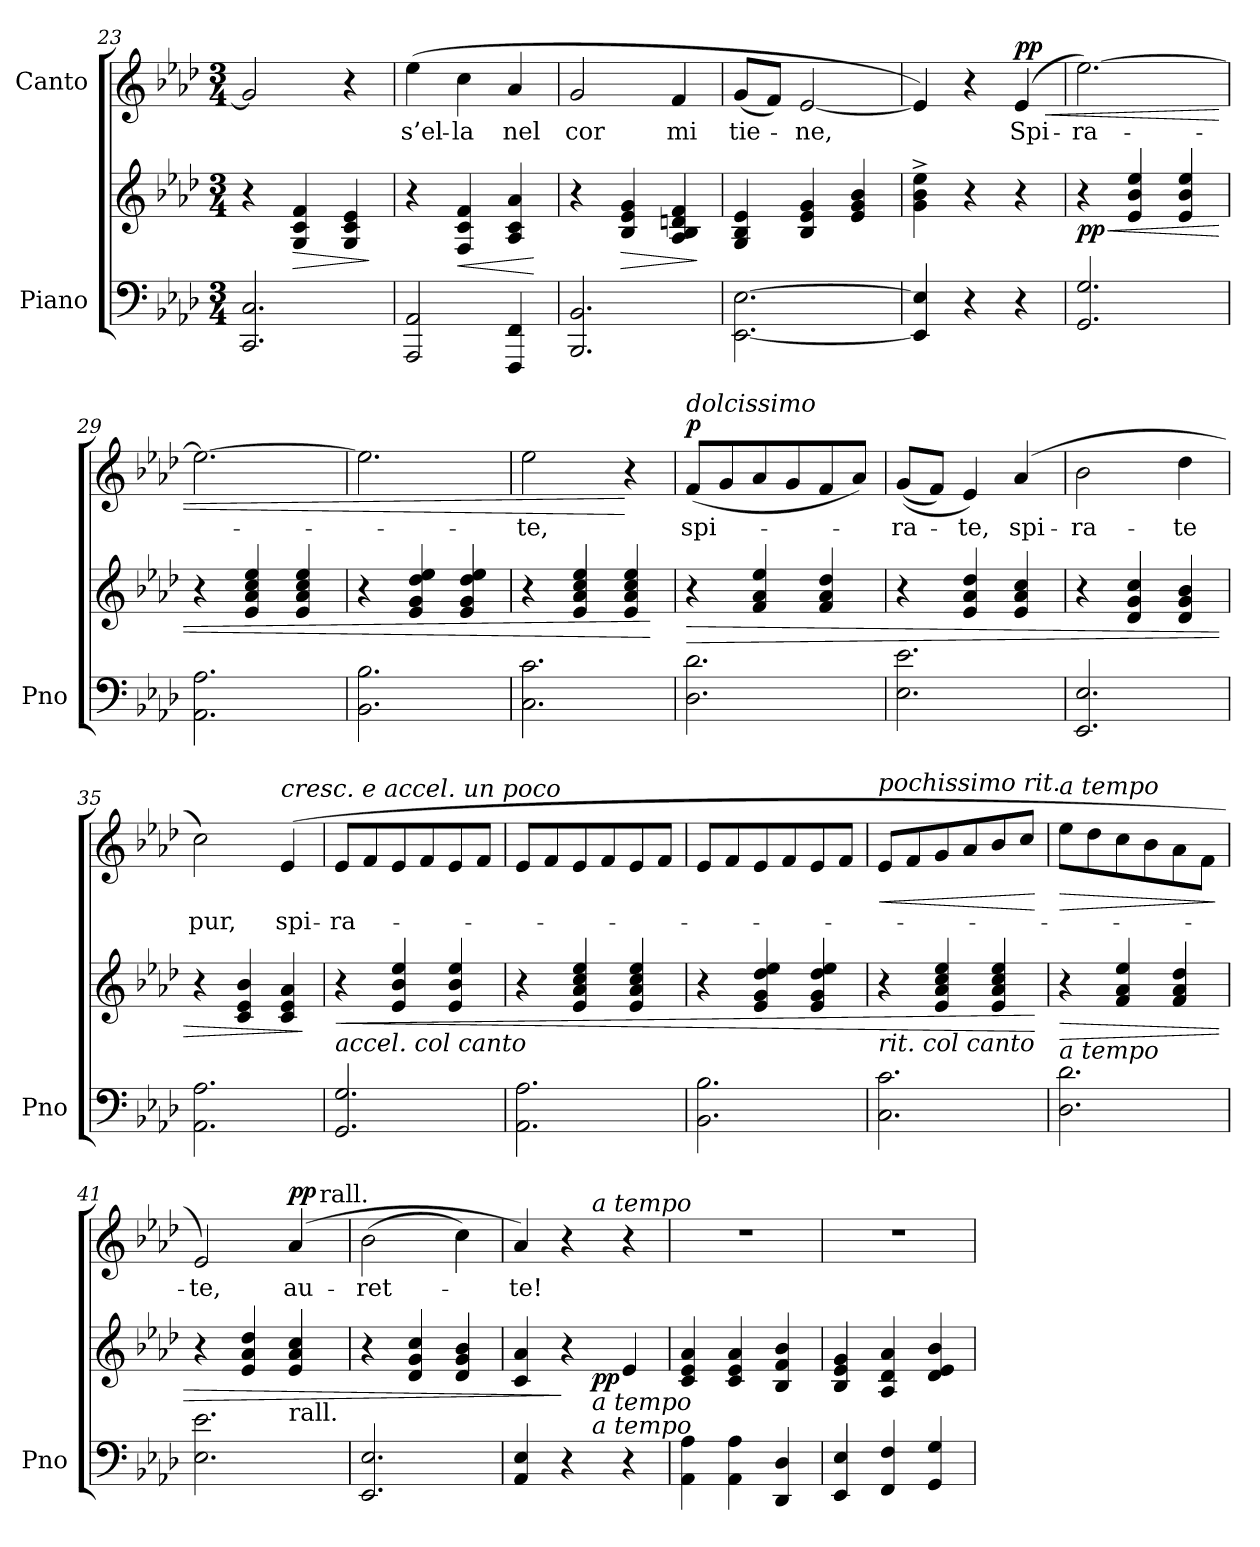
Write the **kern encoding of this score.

**kern	**kern	**dynam	**kern	**text	**dynam
*part2	*part2	*part2	*part1	*part1	*part1
*staff3	*staff2	*staff2/3	*staff1	*staff1	*staff1
*I"Piano	*	*	*I"Canto	*	*
*I'Pno	*	*	*	*	*
*clefF4	*clefG2	*	*clefG2	*	*
*k[b-e-a-d-]	*k[b-e-a-d-]	*	*k[b-e-a-d-]	*	*
*M3/4	*M3/4	*	*M3/4	*	*
=23	=23	=23	=23	=23	=23
2.CC/ 2.C/	4r	.	2g/]	.	.
!	!	!LO:HP:b	!	!	!
.	4G/ 4c/ 4f/	>	.	.	.
.	4G/ 4c/ 4e-/	.	4r	.	.
.	.	]	.	.	.
=24	=24	=24	=24	=24	=24
!	!	!	!	!LO:LY:b	!
2AAA-/ 2AA-/	4r	.	(4ee-\	s’el-	.
!	!	!LO:HP:b	!	!LO:LY:b	!
.	4F/ 4c/ 4f/	<	4cc\	-la	.
!	!	!	!	!LO:LY:b	!
4FFF/ 4FF/	4A-/ 4c/ 4a-/	.	4a-/	nel	.
.	.	[	.	.	.
=25	=25	=25	=25	=25	=25
!	!	!	!	!LO:LY:b	!
2.BBB-/ 2.BB-/	4r	.	2g/	cor	.
!	!	!LO:HP:b	!	!	!
.	4B-/ 4e-/ 4g/	>	.	.	.
!	!	!	!	!LO:LY:b	!
.	4A-/ 4B-/ 4dn/ 4f/	.	4f/	mi	.
.	.	]	.	.	.
!!LO:LB:g=z
=26	=26	=26	=26	=26	=26
!	!	!	!	!LO:LY:b	!
[2.EE-\ [2.E-\	4G/ 4B-/ 4e-/	.	(8g/L	tie-	.
.	.	.	8f/J)	.	.
!	!	!	!	!LO:LY:b	!
.	4B-/ 4e-/ 4g/	.	[2e-/	-ne,	.
.	4e-/ 4g/ 4b-/	.	.	.	.
=27	=27	=27	=27	=27	=27
4EE-/] 4E-/]	4g\^ 4b-\^ 4ee-\^	.	4e-/])	.	.
4r	4r	.	4r	.	.
!	!	!	!	!LO:LY:b	!LO:HP:b
!	!	!	!	!	!LO:DY:n=1:a
4r	4r	.	(4e-/	Spi-	< pp
=28	=28	=28	=28	=28	=28
!	!	!LO:HP:b	!	!LO:LY:b	!
!	!	!LO:DY:n=1:b	!	!	!
2.GG/ 2.G/	4r	< pp	[2.ee-\)	-ra-	.
.	4e-/ 4b-/ 4ee-/	.	.	.	.
.	4e-/ 4b-/ 4ee-/	.	.	.	.
=29	=29	=29	=29	=29	=29
2.AA-\ 2.A-\	4r	.	2.ee-\_	.	.
.	4e-/ 4a-/ 4cc/ 4ee-/	.	.	.	.
.	4e-/ 4a-/ 4cc/ 4ee-/	.	.	.	.
=30	=30	=30	=30	=30	=30
2.BB-\ 2.B-\	4r	.	2.ee-\]	.	.
.	4e-/ 4g/ 4dd-/ 4ee-/	.	.	.	.
.	4e-/ 4g/ 4dd-/ 4ee-/	.	.	.	.
=31	=31	=31	=31	=31	=31
!	!	!	!	!LO:LY:b	!
2.C\ 2.c\	4r	.	2ee-\	-te,	.
.	4e-/ 4a-/ 4cc/ 4ee-/	.	.	.	.
.	4e-/ 4a-/ 4cc/ 4ee-/	.	4r	.	[
.	.	[	.	.	.
!!LO:LB:g=z
=32	=32	=32	=32	=32	=32
!	!	!	!LO:TX:a:i:t=dolcissimo	!	!
!	!	!LO:HP:b	!	!LO:LY:b	!LO:DY:a
2.D-\ 2.d-\	4r	>	(8f/L	spi-	p
.	.	.	8g/	.	.
.	4f/ 4a-/ 4ee-/	.	8a-/	.	.
.	.	.	8g/	.	.
.	4f/ 4a-/ 4dd-/	.	8f/	.	.
.	.	.	8a-/J)	.	.
=33	=33	=33	=33	=33	=33
!	!	!	!	!LO:LY:b	!
2.E-\ 2.e-\	4r	.	((>8g/L	-ra-	.
.	.	.	8f/J)	.	.
!	!	!	!	!LO:LY:b	!
.	4e-/ 4a-/ 4dd-/	.	4e-/)	-te,	.
!	!	!	!	!LO:LY:b	!
.	4e-/ 4a-/ 4cc/	.	(4a-/	spi-	.
=34	=34	=34	=34	=34	=34
!	!	!	!	!LO:LY:b	!
2.EE-/ 2.E-/	4r	.	2b-\	-ra-	.
.	4d-/ 4g/ 4cc/	.	.	.	.
!	!	!	!	!LO:LY:b	!
.	4d-/ 4g/ 4b-/	.	4dd-\	-te	.
=35	=35	=35	=35	=35	=35
!	!	!	!	!LO:LY:b	!
2.AA-\ 2.A-\	4r	.	2cc\)	pur,	.
.	4c/ 4e-/ 4b-/	.	.	.	.
!	!	!	!LO:TX:a:i:t=cresc. e accel. un poco	!	!
!	!	!	!	!LO:LY:b	!
.	4c/ 4e-/ 4a-/	.	(>4e-/	spi-	.
.	.	]	.	.	.
=36	=36	=36	=36	=36	=36
!	!LO:TX:b:i:t=accel. col canto	!	!	!	!
!	!	!LO:HP:b	!	!LO:LY:b	!
2.GG/ 2.G/	4r	<	8e-/L	-ra-	.
.	.	.	8f/	.	.
.	4e-/ 4b-/ 4ee-/	.	8e-/	.	.
.	.	.	8f/	.	.
.	4e-/ 4b-/ 4ee-/	.	8e-/	.	.
.	.	.	8f/J	.	.
=37	=37	=37	=37	=37	=37
2.AA-\ 2.A-\	4r	.	8e-/L	.	.
.	.	.	8f/	.	.
.	4e-/ 4a-/ 4cc/ 4ee-/	.	8e-/	.	.
.	.	.	8f/	.	.
.	4e-/ 4a-/ 4cc/ 4ee-/	.	8e-/	.	.
.	.	.	8f/J	.	.
!!LO:LB:g=z
=38	=38	=38	=38	=38	=38
2.BB-\ 2.B-\	4r	.	8e-/L	.	.
.	.	.	8f/	.	.
.	4e-/ 4g/ 4dd-/ 4ee-/	.	8e-/	.	.
.	.	.	8f/	.	.
.	4e-/ 4g/ 4dd-/ 4ee-/	.	8e-/	.	.
.	.	.	8f/J	.	.
=39	=39	=39	=39	=39	=39
!	!	!	!LO:TX:a:i:t=pochissimo rit.	!	!
!	!LO:TX:b:i:t=rit. col canto	!	!	!	!
!	!	!	!	!	!LO:HP:b
2.C\ 2.c\	4r	.	8e-/L	.	<
.	.	.	8f/	.	.
.	4e-/ 4a-/ 4cc/ 4ee-/	.	8g/	.	.
.	.	.	8a-/	.	.
.	4e-/ 4a-/ 4cc/ 4ee-/	.	8b-/	.	.
.	.	.	8cc/J	.	.
.	.	[	.	.	[
=40	=40	=40	=40	=40	=40
!	!	!	!LO:TX:a:i:t=a tempo	!	!
!	!LO:TX:b:i:t=a tempo	!	!	!	!
!	!	!LO:HP:b	!	!	!LO:HP:b
2.D-\ 2.d-\	4r	>	8ee-\L	.	>
.	.	.	8dd-\	.	.
.	4f/ 4a-/ 4ee-/	.	8cc\	.	.
.	.	.	8b-\	.	.
.	4f/ 4a-/ 4dd-/	.	8a-\	.	.
.	.	.	8f\J	.	.
.	.	.	.	.	]
=41	=41	=41	=41	=41	=41
!	!	!	!	!LO:LY:b	!
*	*	*	*^	*	*
2.E-\ 2.e-\	4r	.	2e-/)	2ryy	-te,	.
.	4e-/ 4a-/ 4dd-/	.	.	.	.	.
!	!LO:TX:b:t=rall.	!	!	!	!	!
!	!	!	!	!	!LO:LY:b	!LO:DY:a
.	4e-/ 4a-/ 4cc/	.	(4a-/	8ryy	au-	pp
!	!	!	!	!LO:TX:a:t=rall.	!	!
.	.	.	.	8ryy	.	.
=42	=42	=42	=42	=42	=42	=42
!	!	!	!	!	!LO:LY:b	!
*	*	*	*v	*v	*	*
2.EE-/ 2.E-/	4r	.	(2b-\	-ret-	.
.	4d-/ 4g/ 4cc/	.	.	.	.
.	4d-/ 4g/ 4b-/	.	4cc\)	.	.
=43	=43	=43	=43	=43	=43
!	!	!	!	!LO:LY:b	!
*	*^	*	*^	*	*
4AA-/ 4E-/	4c/ 4a-/	4.ryy	.	4a-/)	4.ryy	-te!	.
4r	4r	.	]	4r	.	.	.
!	!	!	!	!	!LO:TX:a:i:t=a tempo	!	!
!	!	!LO:TX:b:i:t=a tempo	!	!	!	!	!
!	!	!LO:TX:b:i:t=a tempo	!	!	!	!	!
!	!	!	!LO:DY:b	!	!	!	!
!	!	!	!LO:DY:n=1:b	!	!	!	!
.	.	4.ryy	p p	.	4.ryy	.	.
4r	4e-/	.	.	4r	.	.	.
*	*v	*v	*	*	*	*	*
*	*	*	*v	*v	*	*
!!LO:PB:g=z
=44	=44	=44	=44	=44	=44
4AA-\ 4A-\	4c/ 4e-/ 4a-/	.	2.r	.	.
4AA-\ 4A-\	4c/ 4e-/ 4a-/	.	.	.	.
4DD-/ 4D-/	4B-/ 4f/ 4b-/	.	.	.	.
=45	=45	=45	=45	=45	=45
4EE-/ 4E-/	4B-/ 4e-/ 4g/	.	2.r	.	.
4FF/ 4F/	4A-/ 4d-/ 4a-/	.	.	.	.
4GG/ 4G/	4d-/ 4e-/ 4b-/	.	.	.	.
=	=	=	=	=	=
*-	*-	*-	*-	*-	*-
